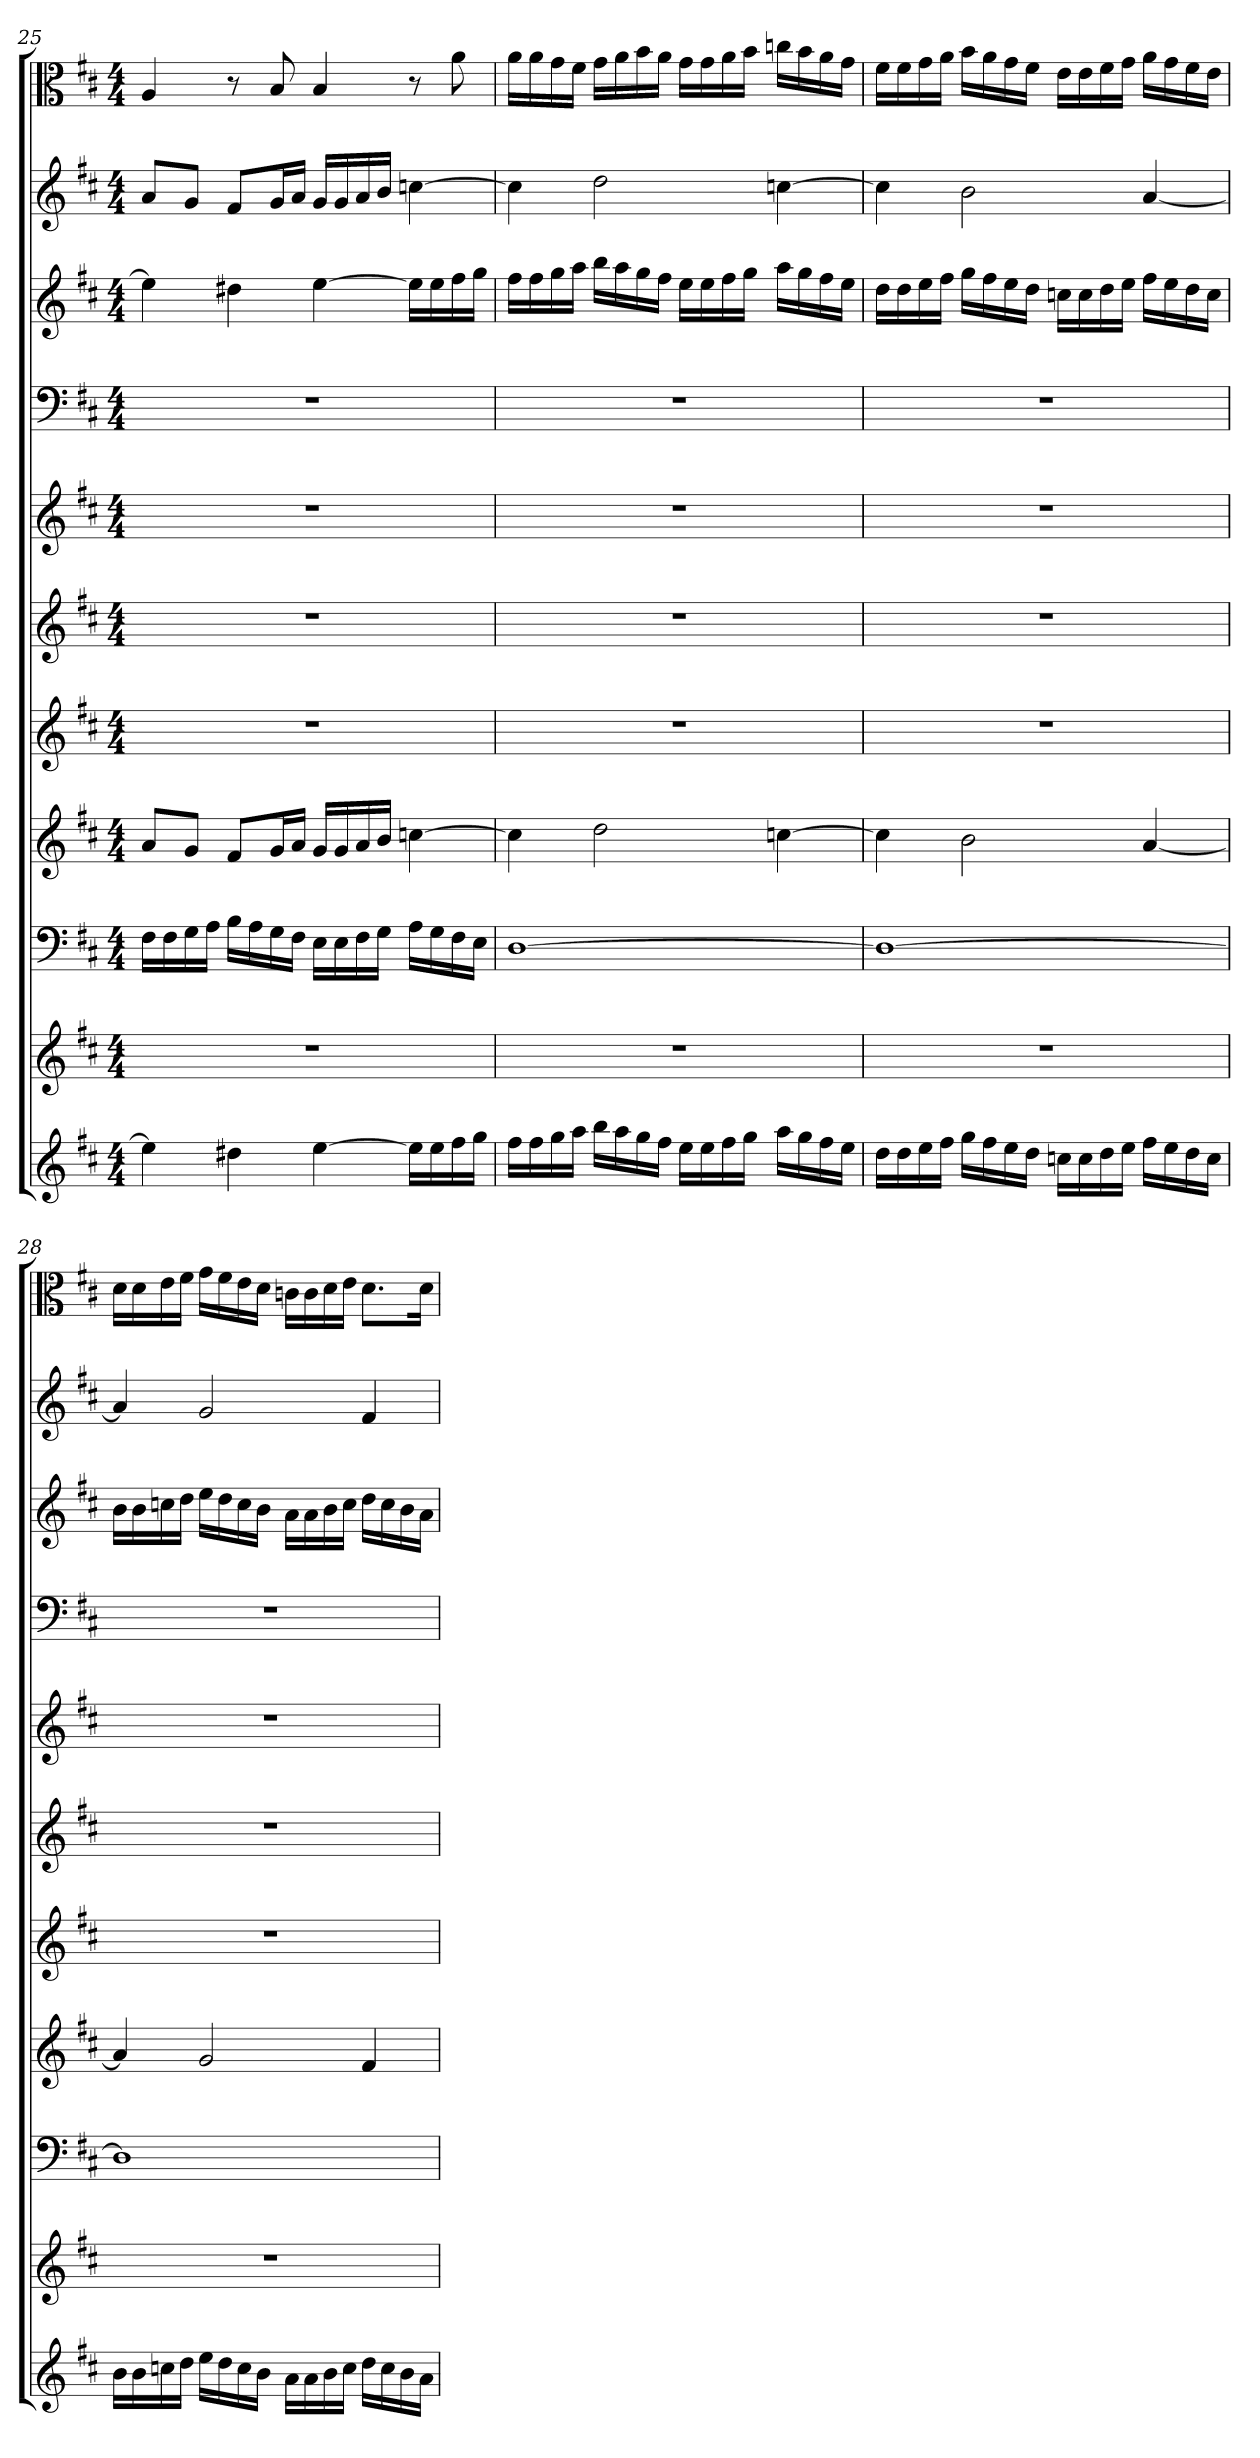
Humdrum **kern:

**kern	**kern	**kern	**kern	**kern	**kern	**kern	**kern	**kern	**kern	**kern
*part11	*part10	*part9	*part8	*part7	*part6	*part5	*part4	*part3	*part2	*part1
*staff11	*staff10	*staff9	*staff8	*staff7	*staff6	*staff5	*staff4	*staff3	*staff2	*staff1
*clefG2	*clefG2	*clefF4	*clefG2	*clefG2	*clefG2	*clefG2	*clefF4	*clefG2	*clefG2	*clefC3
*k[f#c#]	*k[f#c#]	*k[f#c#]	*k[f#c#]	*k[f#c#]	*k[f#c#]	*k[f#c#]	*k[f#c#]	*k[f#c#]	*k[f#c#]	*k[f#c#]
*D:	*D:	*D:	*D:	*D:	*D:	*D:	*D:	*D:	*D:	*D:
*M4/4	*M4/4	*M4/4	*M4/4	*M4/4	*M4/4	*M4/4	*M4/4	*M4/4	*M4/4	*M4/4
=25	=25	=25	=25	=25	=25	=25	=25	=25	=25	=25
4ee\]	1r	16F#\LL	8a/L	1r	1r	1r	1r	4ee\]	8a/L	4A/
.	.	16F#\	.	.	.	.	.	.	.	.
.	.	16G\	8g/J	.	.	.	.	.	8g/J	.
.	.	16A\JJ	.	.	.	.	.	.	.	.
4dd#X\	.	16B\LL	8f#/L	.	.	.	.	4dd#X\	8f#/L	8r
.	.	16A\	.	.	.	.	.	.	.	.
.	.	16G\	16g/L	.	.	.	.	.	16g/L	8B/
.	.	16F#\JJ	16a/JJ	.	.	.	.	.	16a/JJ	.
[4ee\	.	16E\LL	16g/LL	.	.	.	.	[4ee\	16g/LL	4B/
.	.	16E\	16g/	.	.	.	.	.	16g/	.
.	.	16F#\	16a/	.	.	.	.	.	16a/	.
.	.	16G\JJ	16b/JJ	.	.	.	.	.	16b/JJ	.
16ee\LL]	.	16A\LL	[4ccn\	.	.	.	.	16ee\LL]	[4ccn\	8r
16ee\	.	16G\	.	.	.	.	.	16ee\	.	.
16ff#\	.	16F#\	.	.	.	.	.	16ff#\	.	8a\
16gg\JJ	.	16E\JJ	.	.	.	.	.	16gg\JJ	.	.
=26	=26	=26	=26	=26	=26	=26	=26	=26	=26	=26
16ff#\LL	1r	[1D\	4cc\]	1r	1r	1r	1r	16ff#\LL	4cc\]	16a\LL
16ff#\	.	.	.	.	.	.	.	16ff#\	.	16a\
16gg\	.	.	.	.	.	.	.	16gg\	.	16g\
16aa\JJ	.	.	.	.	.	.	.	16aa\JJ	.	16f#\JJ
16bb\LL	.	.	2dd\	.	.	.	.	16bb\LL	2dd\	16g\LL
16aa\	.	.	.	.	.	.	.	16aa\	.	16a\
16gg\	.	.	.	.	.	.	.	16gg\	.	16b\
16ff#\JJ	.	.	.	.	.	.	.	16ff#\JJ	.	16a\JJ
16ee\LL	.	.	.	.	.	.	.	16ee\LL	.	16g\LL
16ee\	.	.	.	.	.	.	.	16ee\	.	16g\
16ff#\	.	.	.	.	.	.	.	16ff#\	.	16a\
16gg\JJ	.	.	.	.	.	.	.	16gg\JJ	.	16b\JJ
16aa\LL	.	.	[4ccn\	.	.	.	.	16aa\LL	[4ccn\	16ccn\LL
16gg\	.	.	.	.	.	.	.	16gg\	.	16b\
16ff#\	.	.	.	.	.	.	.	16ff#\	.	16a\
16ee\JJ	.	.	.	.	.	.	.	16ee\JJ	.	16g\JJ
=27	=27	=27	=27	=27	=27	=27	=27	=27	=27	=27
16dd\LL	1r	1D\_	4cc\]	1r	1r	1r	1r	16dd\LL	4cc\]	16f#\LL
16dd\	.	.	.	.	.	.	.	16dd\	.	16f#\
16ee\	.	.	.	.	.	.	.	16ee\	.	16g\
16ff#\JJ	.	.	.	.	.	.	.	16ff#\JJ	.	16a\JJ
16gg\LL	.	.	2b\	.	.	.	.	16gg\LL	2b\	16b\LL
16ff#\	.	.	.	.	.	.	.	16ff#\	.	16a\
16ee\	.	.	.	.	.	.	.	16ee\	.	16g\
16dd\JJ	.	.	.	.	.	.	.	16dd\JJ	.	16f#\JJ
16ccn\LL	.	.	.	.	.	.	.	16ccn\LL	.	16e\LL
16cc\	.	.	.	.	.	.	.	16cc\	.	16e\
16dd\	.	.	.	.	.	.	.	16dd\	.	16f#\
16ee\JJ	.	.	.	.	.	.	.	16ee\JJ	.	16g\JJ
16ff#\LL	.	.	[4a/	.	.	.	.	16ff#\LL	[4a/	16a\LL
16ee\	.	.	.	.	.	.	.	16ee\	.	16g\
16dd\	.	.	.	.	.	.	.	16dd\	.	16f#\
16cc\JJ	.	.	.	.	.	.	.	16cc\JJ	.	16e\JJ
=28	=28	=28	=28	=28	=28	=28	=28	=28	=28	=28
16b\LL	1r	1D\]	4a/]	1r	1r	1r	1r	16b\LL	4a/]	16d\LL
16b\	.	.	.	.	.	.	.	16b\	.	16d\
16ccn\	.	.	.	.	.	.	.	16ccn\	.	16e\
16dd\JJ	.	.	.	.	.	.	.	16dd\JJ	.	16f#\JJ
16ee\LL	.	.	2g/	.	.	.	.	16ee\LL	2g/	16g\LL
16dd\	.	.	.	.	.	.	.	16dd\	.	16f#\
16cc\	.	.	.	.	.	.	.	16cc\	.	16e\
16b\JJ	.	.	.	.	.	.	.	16b\JJ	.	16d\JJ
16a\LL	.	.	.	.	.	.	.	16a\LL	.	16cn\LL
16a\	.	.	.	.	.	.	.	16a\	.	16c\
16b\	.	.	.	.	.	.	.	16b\	.	16d\
16cc\JJ	.	.	.	.	.	.	.	16cc\JJ	.	16e\JJ
16dd\LL	.	.	4f#/	.	.	.	.	16dd\LL	4f#/	8.d\L
16cc\	.	.	.	.	.	.	.	16cc\	.	.
16b\	.	.	.	.	.	.	.	16b\	.	.
16a\JJ	.	.	.	.	.	.	.	16a\JJ	.	16d\Jk
=	=	=	=	=	=	=	=	=	=	=
*-	*-	*-	*-	*-	*-	*-	*-	*-	*-	*-
